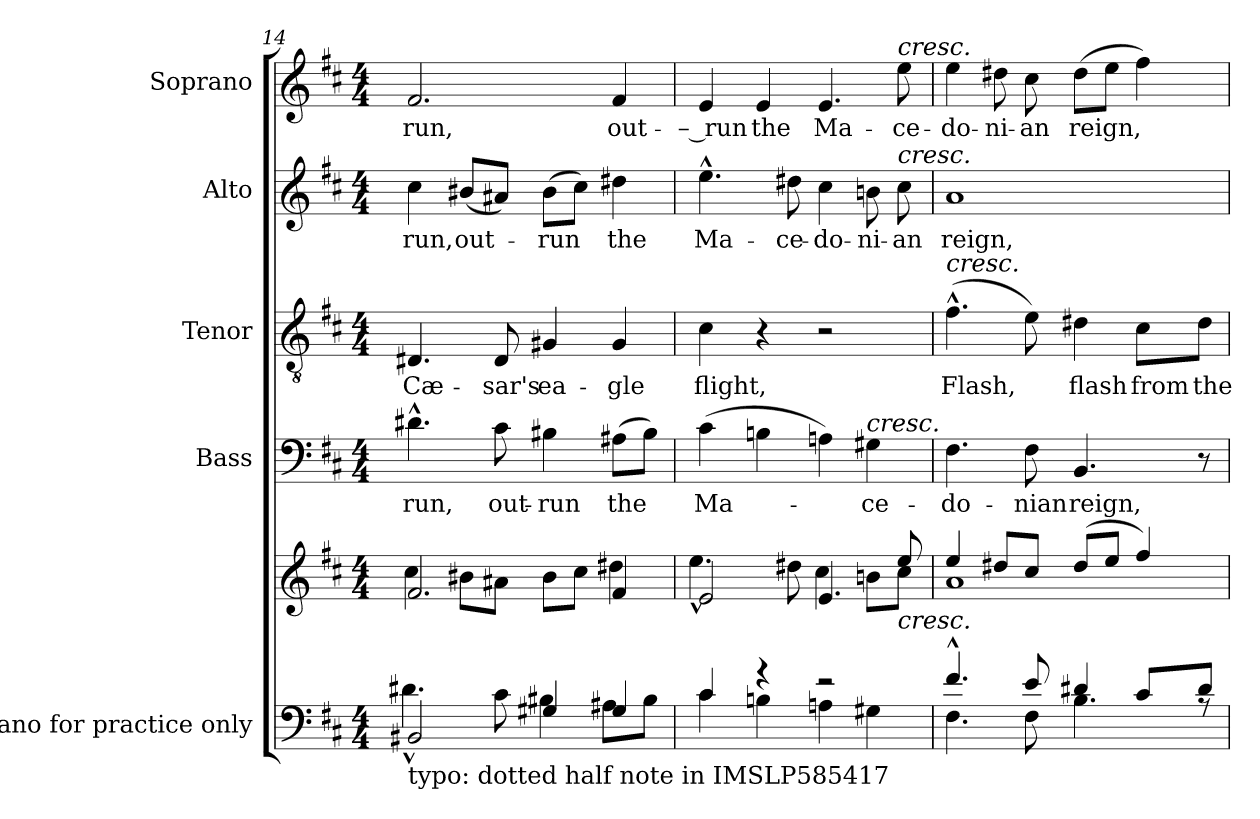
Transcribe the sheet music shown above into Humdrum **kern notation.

**kern	**kern	**kern	**text	**kern	**text	**kern	**text	**kern	**text
*part5	*part5	*part4	*part4	*part3	*part3	*part2	*part2	*part1	*part1
*staff6	*staff5	*staff4	*staff4	*staff3	*staff3	*staff2	*staff2	*staff1	*staff1
*I"Piano for practice only	*	*I"Bass	*	*I"Tenor	*	*I"Alto	*	*I"Soprano	*
*I'Pno	*	*	*	*	*	*	*	*	*
*clefF4	*clefG2	*clefF4	*	*clefGv2	*	*clefG2	*	*clefG2	*
*k[f#c#]	*k[f#c#]	*k[f#c#]	*	*k[f#c#]	*	*k[f#c#]	*	*k[f#c#]	*
*M4/4	*M4/4	*M4/4	*	*M4/4	*	*M4/4	*	*M4/4	*
=14	=14	=14	=14	=14	=14	=14	=14	=14	=14
*^	*^	*	*	*	*	*	*	*	*
!LO:TX:b:t=typo&colon; dotted half note in IMSLP585417	!	!	!	!	!	!	!	!	!	!	!
!	!	!	!	!	!LO:LY:b	!	!LO:LY:b	!	!LO:LY:b	!	!LO:LY:b
2BB#X/	4.d#X^^\	2.f#/	4cc#\	4.d#X^^\	-run,	4.D#X/	Cæ-	4cc#\	-run,	2.f#/	-run,
!	!	!	!	!	!	!	!	!	!LO:LY:b	!	!
.	.	.	8b#X\L	.	.	.	.	(<8b#X/L	out-	.	.
!	!	!	!	!	!LO:LY:b	!	!LO:LY:b	!	!	!	!
.	8c#\	.	8a#X\J	8c#\	out-	8D#/	-sar's	8a#X/J)	.	.	.
!	!	!	!	!	!LO:LY:b	!	!LO:LY:b	!	!LO:LY:b	!	!
4G#X/	4B#X\	.	8b#\L	4B#X\	-run	4G#X/	ea-	(>8b#\L	-run	.	.
.	.	.	8cc#\J	.	.	.	.	8cc#\J)	.	.	.
!	!	!	!	!	!LO:LY:b	!	!LO:LY:b	!	!LO:LY:b	!	!LO:LY:b
4G#/	8A#X\L	4f#/	4dd#X\	(>8A#X\L	the	4G#/	-gle	4dd#X\	the	4f#/	out-
.	8B#\J	.	.	8B#\J)	.	.	.	.	.	.	.
!!LO:PB:g=z
=15	=15	=15	=15	=15	=15	=15	=15	=15	=15	=15	=15
!	!	!	!	!	!LO:LY:b	!	!LO:LY:b	!	!LO:LY:b	!	!LO:LY:b
4c#/	4c#\	2e/	4.ee^^\	(>4c#\	Ma-	4c#\	flight,	4.ee^^\	Ma-	4e/	-– run
!	!	!	!	!	!	!	!	!	!	!	!LO:LY:b
4r	4Bn\	.	.	4Bn\	.	4r	.	.	.	4e/	the
!	!	!	!	!	!	!	!	!	!LO:LY:b	!	!
.	.	.	8dd#X\	.	.	.	.	8dd#X\	-ce-	.	.
!	!	!	!	!	!	!	!	!	!LO:LY:b	!	!LO:LY:b
2r	4An\	4.e/	4cc#\	4An\)	.	2r	.	4cc#\	-do-	4.e/	Ma-
!	!	!	!	!LO:TX:a:i:t=cresc.	!	!	!	!	!	!	!
!	!	!	!	!	!LO:LY:b	!	!	!	!LO:LY:b	!	!
.	4G#X\	.	8bn\L	4G#X\	-ce-	.	.	8bn\	-ni-	.	.
!	!	!	!	!	!	!	!	!	!	!LO:TX:a:i:t=cresc.	!
!	!	!	!	!	!	!	!	!LO:TX:a:i:t=cresc.	!	!	!
!	!	!LO:TX:b:i:t=cresc.	!	!	!	!	!	!	!	!	!
!	!	!	!	!	!	!	!	!	!LO:LY:b	!	!LO:LY:b
.	.	8ee/	8cc#\J	.	.	.	.	8cc#\	-an	8ee\	-ce-
=16	=16	=16	=16	=16	=16	=16	=16	=16	=16	=16	=16
!	!	!	!	!	!	!LO:TX:a:i:t=cresc.	!	!	!	!	!
!	!	!	!	!	!LO:LY:b	!	!LO:LY:b	!	!LO:LY:b	!	!LO:LY:b
4.f#^^/	4.F#\	4ee/	1a	4.F#\	-do-	(>4.f#^^\	Flash,	1a	reign,	4ee\	-do-
!	!	!	!	!	!	!	!	!	!	!	!LO:LY:b
.	.	8dd#X/L	.	.	.	.	.	.	.	8dd#X\	-ni-
!	!	!	!	!	!LO:LY:b	!	!	!	!	!	!LO:LY:b
8e/	8F#\	8cc#/J	.	8F#\	-nian	8e\)	.	.	.	8cc#\	-an
!	!	!	!	!	!LO:LY:b	!	!LO:LY:b	!	!	!	!LO:LY:b
4d#X/	4.B\	(>8dd#/L	.	4.BB/	reign,	4d#X\	flash	.	.	(>8dd#\L	reign,
.	.	8ee/J	.	.	.	.	.	.	.	8ee\J	.
!	!	!	!	!	!	!	!LO:LY:b	!	!	!	!
8c#/L	.	4ff#/)	.	.	.	8c#\L	from	.	.	4ff#\)	.
!	!	!	!	!	!	!	!LO:LY:b	!	!	!	!
8d#/J	8rA	.	.	8r	.	8d#\J	the	.	.	.	.
*v	*v	*	*	*	*	*	*	*	*	*	*
*	*v	*v	*	*	*	*	*	*	*	*
=	=	=	=	=	=	=	=	=	=
*-	*-	*-	*-	*-	*-	*-	*-	*-	*-
